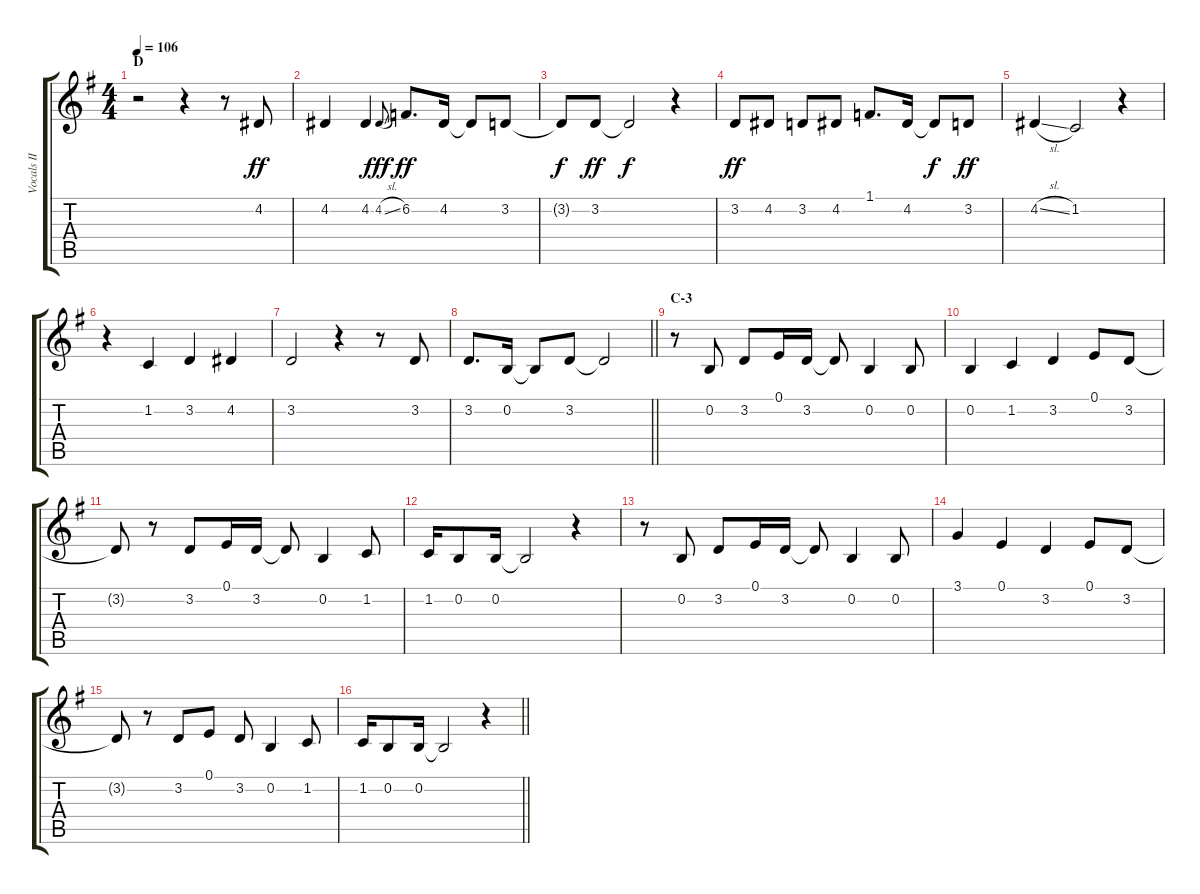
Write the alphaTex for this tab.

\track ("Vocals II" "Vocals II") {instrument voiceoohs}
\staff {score tabs}
\tuning (E4 B3 G3 D3 A2 E2) {hide}
\ts (4 4)
\section ("" "D")
\tempo 106
\clef g2
\ks g
r.2{dy ff} r.4 r.8 4.2.8 |
4.2.4 4.2.4 4.2{sl}.8{gr onbeat dy fff} 6.2.8{d dy ff} 4.2.16 4.2{t}.8 3.2.8 |
3.2{t}.8{dy f} 3.2.8{dy ff} 3.2{t}.2{dy f} r.4 |
3.2.8{dy ff} 4.2.8 3.2.8 4.2.8 1.1.8{d} 4.2.16 4.2{t}.8{dy f} 3.2.8{dy ff} |
4.2{sl}.4 1.2.2 r.4 |
r.4 1.2.4 3.2.4 4.2.4 |
3.2.2 r.4 r.8 3.2.8 |
\barLineRight lightlight
3.2.8{d} 0.2.16 0.2{t}.8 3.2.8 3.2{t}.2 |
\section ("" "C-3")
r.8 0.2.8 3.2.8 0.1.16 3.2.16 3.2{t}.8 0.2.4 0.2.8 |
0.2.4 1.2.4 3.2.4 0.1.8 3.2.8 |
3.2{t}.8 r.8 3.2.8 0.1.16 3.2.16 3.2{t}.8 0.2.4 1.2.8 |
1.2.16 0.2.8 0.2.16 0.2{t}.2 r.4 |
r.8 0.2.8 3.2.8 0.1.16 3.2.16 3.2{t}.8 0.2.4 0.2.8 |
3.1.4 0.1.4 3.2.4 0.1.8 3.2.8 |
3.2{t}.8 r.8 3.2.8 0.1.8 3.2.8 0.2.4 1.2.8 |
\barLineRight lightlight
1.2.16 0.2.8 0.2.16 0.2{t}.2 r.4
